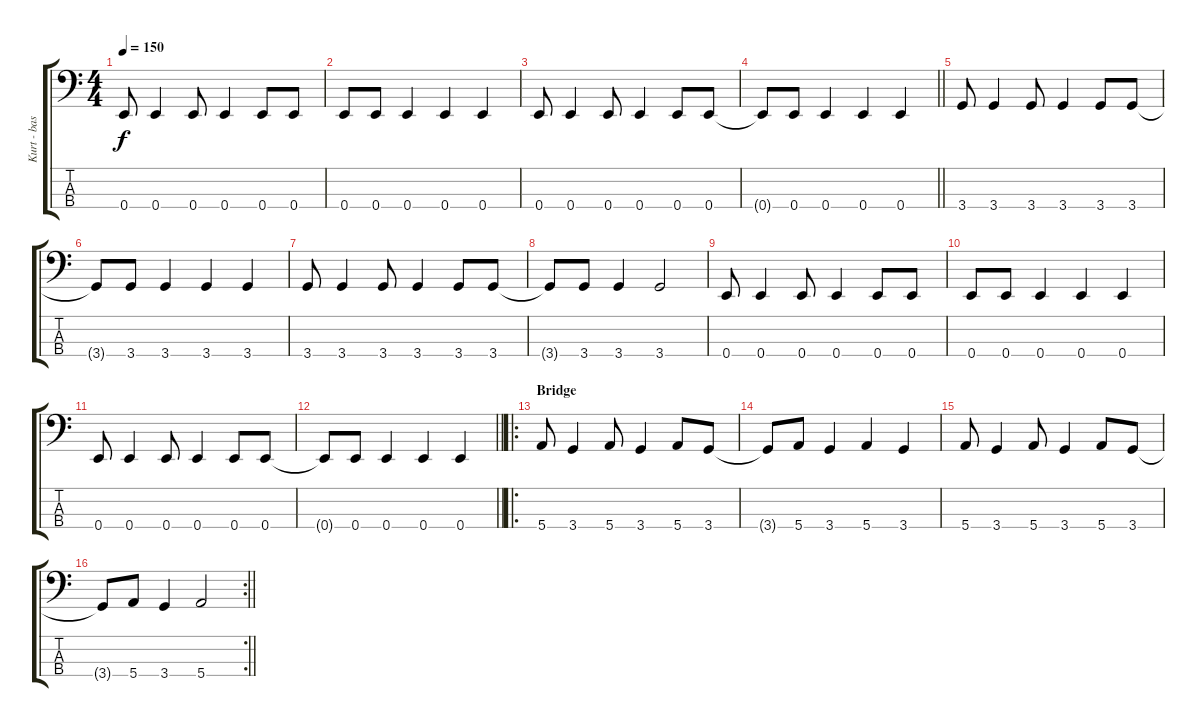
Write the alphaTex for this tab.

\track ("Kurt - bass" "Kurt - bas") {instrument electricbasspick}
\staff {score tabs}
\tuning (G2 D2 A1 E1) {hide}
\ts (4 4)
\tempo 150
\clef f4
\ks c
0.4.8{dy f} 0.4.4 0.4.8 0.4.4 0.4.8 0.4.8 |
0.4.8 0.4.8 0.4.4 0.4.4 0.4.4 |
0.4.8 0.4.4 0.4.8 0.4.4 0.4.8 0.4.8 |
\barLineRight lightlight
0.4{t}.8 0.4.8 0.4.4 0.4.4 0.4.4 |
3.4.8 3.4.4 3.4.8 3.4.4 3.4.8 3.4.8 |
3.4{t}.8 3.4.8 3.4.4 3.4.4 3.4.4 |
3.4.8 3.4.4 3.4.8 3.4.4 3.4.8 3.4.8 |
3.4{t}.8 3.4.8 3.4.4 3.4.2 |
0.4.8 0.4.4 0.4.8 0.4.4 0.4.8 0.4.8 |
0.4.8 0.4.8 0.4.4 0.4.4 0.4.4 |
0.4.8 0.4.4 0.4.8 0.4.4 0.4.8 0.4.8 |
\barLineRight lightlight
0.4{t}.8 0.4.8 0.4.4 0.4.4 0.4.4 |
\ro
\section ("" "Bridge")
5.4.8 3.4.4 5.4.8 3.4.4 5.4.8 3.4.8 |
3.4{t}.8 5.4.8 3.4.4 5.4.4 3.4.4 |
5.4.8 3.4.4 5.4.8 3.4.4 5.4.8 3.4.8 |
\rc 2
\barLineRight lightlight
3.4{t}.8 5.4.8 3.4.4 5.4.2
